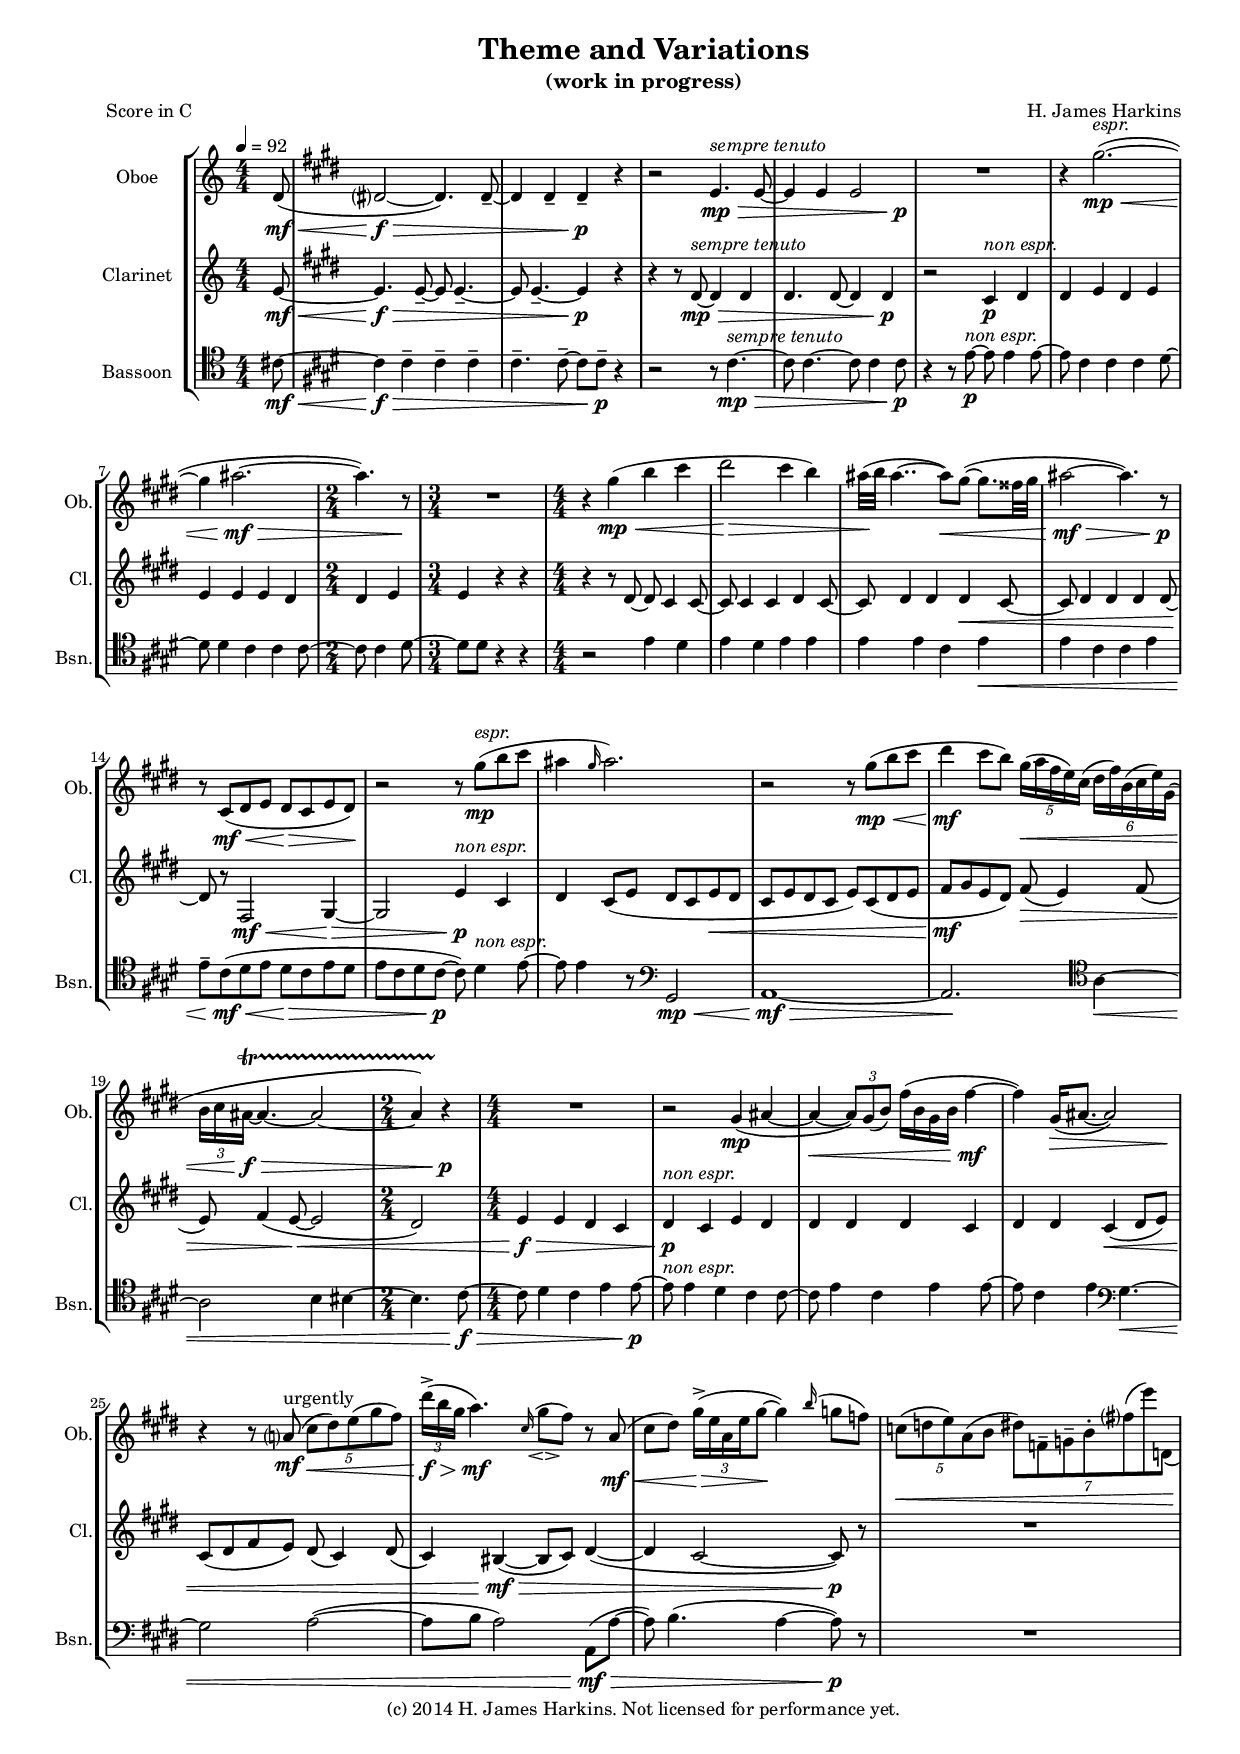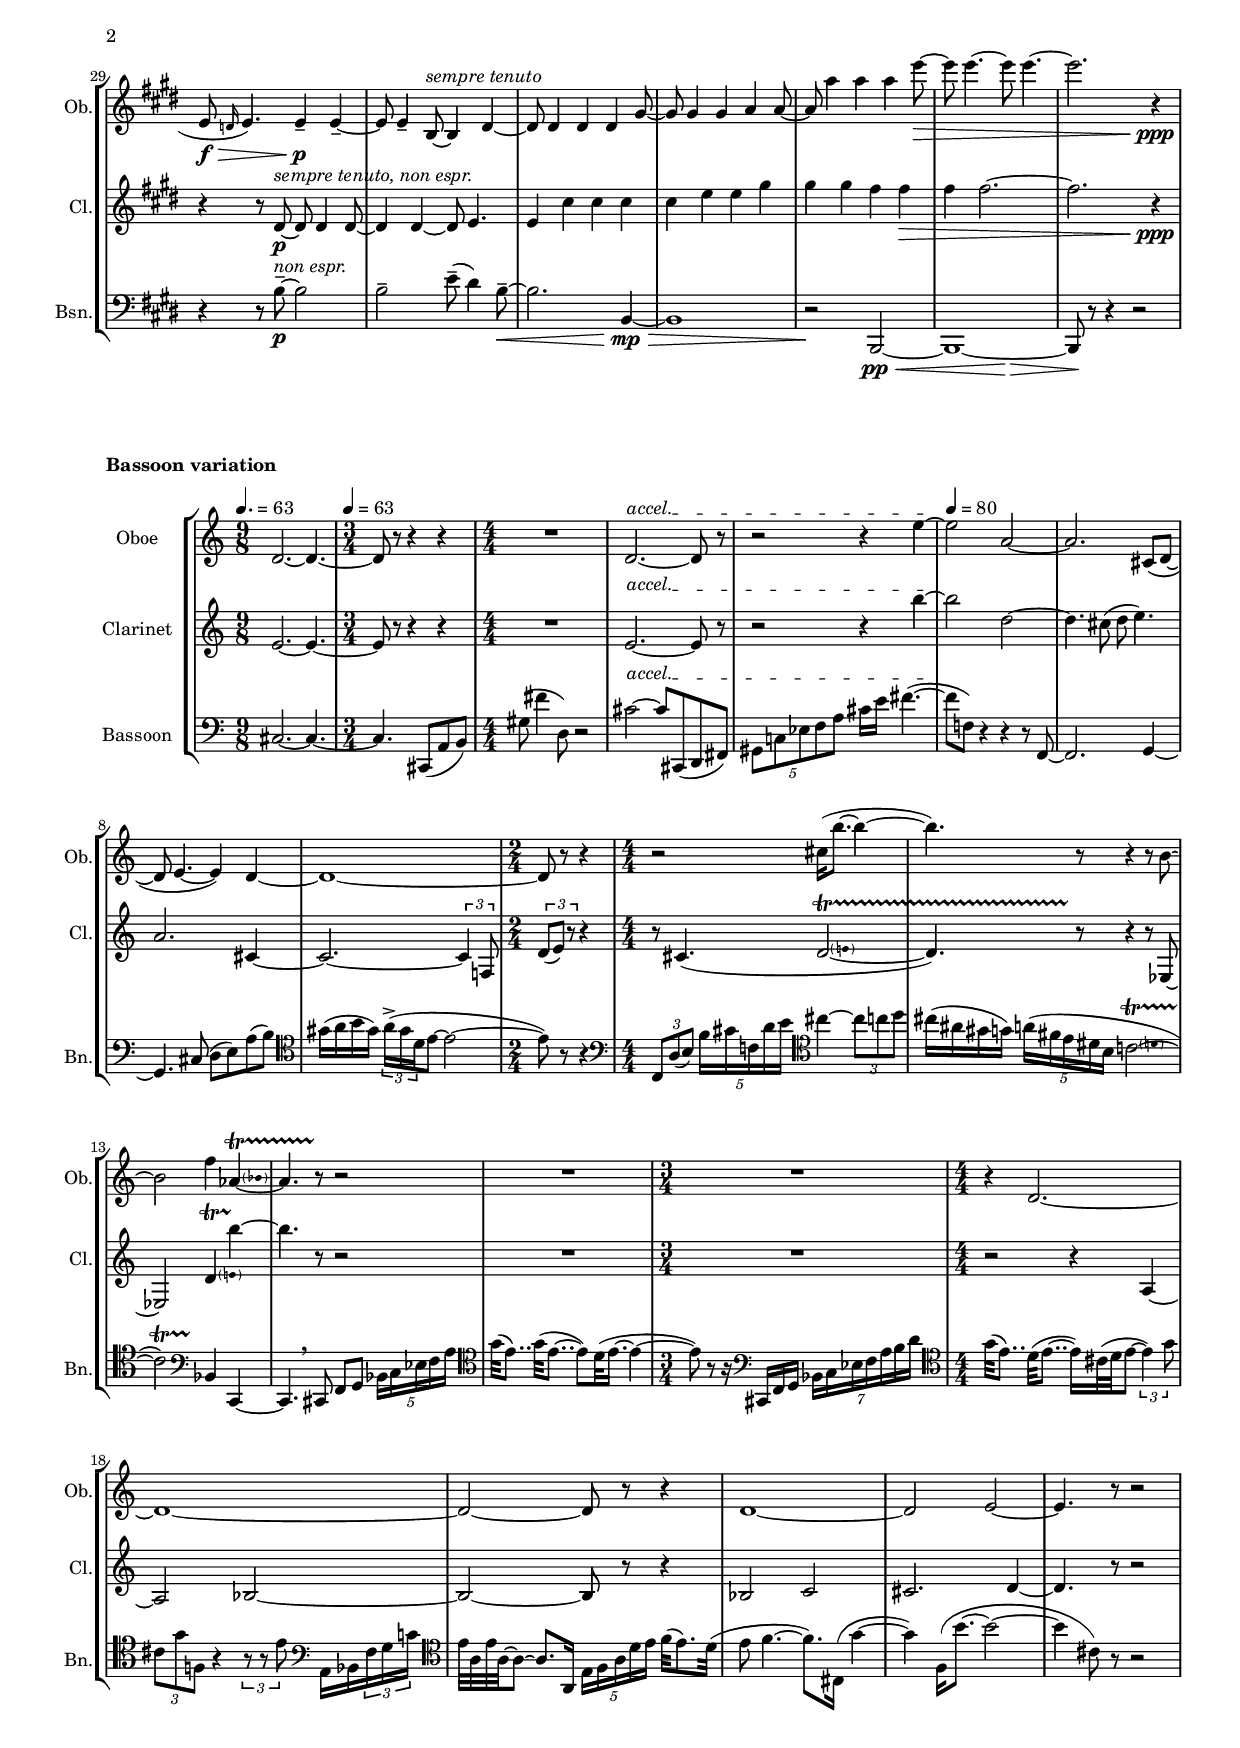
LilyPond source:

\version "2.18.2"
\include "english.ly"

\include "articulate.ly"

#(set-global-staff-size 16)

\paper {
  left-margin = 1.8\cm
  line-width = 18.2\cm
  right-margin = 1\cm
}

\header {
  title = "Theme and Variations"
  subtitle = "(work in progress)"
  composer = "H. James Harkins"
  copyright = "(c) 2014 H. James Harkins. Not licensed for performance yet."
  poet = "Score in C"
}

globalC = {
  \time 4/4 \numericTimeSignature
  \tempo 4 = 92
  \partial 8 s8 |
  \key cs \minor
  s1*7
  \time 2/4 s2
  \time 3/4 s2.
  \time 4/4 s1*10
  \time 2/4 s2
  \time 4/4 s1*15
}

sempreTenuto = \markup \italic "sempre tenuto"
nonEspr = \markup \italic "non espr."
espres = \markup \italic "espr."

\score {
  \new StaffGroup <<
    \new Staff \with {
      instrumentName = "Oboe"
      shortInstrumentName = "Ob."
    } <<
      \globalC
      \relative c' {
        \override Hairpin #'to-barline = ##f
        d8\mf\< (
        ds?2\f\> ~ ds4. ) ds8-- ~
        ds4 ds-- ds--\p r
        <<
          {
            r2 e4.^\sempreTenuto e8 ~
            e4 e e2
          }
          {
            s2 s2\mp\>
            s2.. s8\p
          }
        >>
        R1
        r4 gs'2.^\espres \mp\< ~ (
        gs4 as2.\mf\> ~
        as4. ) r8\!
        R2.
        r4 gs\mp\< ( b cs
        ds2\> cs4 b )
        as32\! ( b as4.. ~ as8 ) \< gs8 ~ ( gs8. fss32 gs
        as2\mf\> ~ as4. ) r8\p
        r8 cs,,\mf\< ( ds e ds\> cs e ds\! )
        r2 r8 gs'\mp ^\espres ( b cs
        as4 \grace gs16 as2. )
        r2 r8 gs\mp\< ( b cs 
        ds4\mf cs8 b )
        \tuplet 5/4 { gs16\< [ ( a fs e ) cs ] ( }
        \tuplet 6/4 { ds16 [ fs ) b, ( cs e ) %{ \shape #'((0 . 0) (0 . 0.5) (0 . 0.5) (0 . 0)) Slur %} gs, ] ( }
        | \tuplet 3/2 { b16 [ cs as16\f\> \startTrillSpan ~ ] } as4. ~ as2 ~
        as4 ) r4 \p \stopTrillSpan
        R1
        r2 gs4\mp ( as ~
        as ~ \< \tuplet 3/2 { as8 ) gs ( b ) } fs'16 ( b, gs b fs'4\mf ~
        fs ) <<
          { gs,16 ( as8. ~ as2 ) }
          { s4\> s4. s8\! }
        >>
        r4 r8 a?\mf ^"urgently" ( \tuplet 5/4 { cs8\< ds ) e ( gs fs ) }
        \tuplet 3/2 { ds'16->\f\> ( b gs } a4.\mf ) \grace cs,16 ^( gs'8_\espressivo fs\! ) r8 a,\mf\< (
        cs ds ) \tuplet 3/2 { gs16->\> ( e a, e' gs8 ~ \! } gs4 ) \grace b16 ^( g8 f8 )
        \tuplet 5/4 { c8\< ( d e ) a, ( b } \tuplet 7/4 { ds8 ) f,-- g-- b-. fs'? ( e'  ) d,, _( }
        e8\f\> \grace d16 e4. ) e4--\p e-- ~
        e8 e4-- b8 ~ ^\sempreTenuto b4 ds ~
        ds8 ds4 ds ds gs8 ~
        gs gs4 gs a a8 ~
        a a'4 a a e'8\> ~
        e e4. ~ e8 e4. ~
        e2. r4\ppp
      }
    >>
    \new Staff \with {
      instrumentName = "Clarinet"
      shortInstrumentName = "Cl."
    } <<
      \globalC
      \new Voice \with {
        \remove "Note_heads_engraver"
        \consists "Completion_heads_engraver"
        \remove "Rest_engraver"
        \consists "Completion_rest_engraver"
      } \relative c' {
        \override Hairpin #'to-barline = ##f
        e8\mf\< ~
        e4.\f\> e8-- ~ e8 e4.-- ~
        e8 e4.-- ~ e4\p r4
        r4 r8 ds\mp\> ^\sempreTenuto ~ ds4 ds
        ds4. ds8 ~ ds4 ds\p
        r2 cs4\p ^\nonEspr ds
        ds e ds e
        e e e ds
        ds e e r4 r4
        r4 r8 ds8 ~ ds8 cs4 cs %completion heads start here
        cs cs ds cs
        ds ds ds\< cs
        ds ds ds ds8 ~
        ds8\! r8 fs,2\mf\< gs4\> ~
        gs2 e'4\p ^\nonEspr cs4
        ds cs8 ( e ds cs e\< ds
        cs e ds cs e ) cs ( ds e
        fs\mf gs e ds ) fs8\> ( e4 ) fs8 (
        e8 ) fs4 ( e8\< ~ e2 % ds4 ~ % fs4 e8 ~
        ds2 ) 
        e4\f\> e ds cs
        ds\p ^\nonEspr cs e ds
        ds ds ds cs
        ds ds cs\< ( ds8 e )
        cs ( ds fs e ) ds ( cs4 ) ds8 (
        cs4 ) bs\mf\> ~ ( bs8 cs ) ds4 ~ (
        ds cs2 ~ cs8\p ) r8
        R1
        r4 r8 ds8\p ^\markup \italic "sempre tenuto, non espr." ~ ds ds4 ds8 ~
        ds4 ds ~ ds8 e4.
        e4 cs' cs cs
        cs e e gs
        gs gs fs fs\>
        fs fs2. ~
        fs2. r4\ppp
      }
    >>
    \new Staff \with {
      instrumentName = "Bassoon"
      shortInstrumentName = "Bsn."
    } <<
      \globalC
      \new Voice \with {
        \remove "Note_heads_engraver"
        \consists "Completion_heads_engraver"
        \remove "Rest_engraver"
        \consists "Completion_rest_engraver"
      } \relative c' {
        \override Hairpin #'to-barline = ##f
        \clef tenor
        cs8\mf\< ~
        cs4\f\> cs-- cs-- cs--
        cs4.-- cs8-- ~ cs cs--\p r4
        r2 r8 cs4.^\sempreTenuto \mp\> ~
        cs8 cs4. ~ cs8 cs4 cs8\p
        r4 r8 e8\p ^\nonEspr ~ e8 e4 e4 %completion heads
        cs4 cs cs ds
        ds cs cs cs
        cs ds ds8 r4 r4
        r2 e4 ds
        e ds e e
        e e cs e\<
        e cs cs e
        e8-- cs\mf\< ( ds e ds\> cs e ds
        e cs ds cs\p ~ cs ) ds4^\nonEspr e
        e4 r8 \clef bass gs,,2\mp\<
        a1\mf\> ~
        a2.\! \clef tenor a'4\< ~
        a2 b4 bs4 ~
        bs4. cs8\f\> ~
        cs8 ds4 cs e e8\p ~
        e8 ^\nonEspr e4 ds cs cs  %completion heads
        e cs e e
        cs e \clef bass gs,4.\< ~
        gs2 a ~ (
        a8 b a2 ) a,8\mf\> ( a' ~
        a ) b4. ( a4 ~ a8\p ) r8
        R1
        r4 r8 b8--\p ^\nonEspr ~ b2
        b2-- e8-- ( ds4 ) b8-- \< ~
        b2. b,4 \mp\> ~
        b1
        r2\! <<
          { b,2 ~
            b1 ~
            b8 r8 r4 r2
          }
          { s2\pp\<
            s2 s2\>
            s8\!
          }
        >>
      }
    >>
  >>
  \layout {
    \context { \Staff \RemoveEmptyStaves }
  }
  \midi {}
}


\markup \column {
  \vspace #1.5
  \bold "Bassoon variation"
  \vspace #0.5
}

globalD = {
  \numericTimeSignature
  \tempo 4. = 63
  \time 9/8 s8*9
  %\mark \markup { \fontsize #-2 { \note #"4." #1 "=" \note #"4" #1 } }
  \tempo 4 = 63
  \time 3/4 s2.
  \time 4/4 s1
  % I really want this as a \mark but, fml, lilypond says no, you can't
  \override TextSpanner.bound-details.left.text = \markup \italic "accel."
  s1\startTextSpan s2.. s8\stopTextSpan
  \tempo 4 = 80
  s1*4
  \time 2/4 s2
  \time 4/4 s1*5
  \time 3/4 s2.
  \time 4/4 s1*5
}

\score {
%  \unfoldRepeats \articulate
  <<
    \new StaffGroup <<
      \new Staff \with {
        instrumentName = "Oboe"
        shortInstrumentName = "Ob."
      } <<
        \globalD
        \relative c' {
          d2. ~ d4. ~
          d8 r r4 r
          R1
          d2. ~ d8 r8
          r2 r4 e'4 ~
          e2 a,2 ~
          a2. cs,8 ( d ~
          d e4. ~ e4 ) d4 ~
          d1 ~
          d8 r8 r4
          r2 cs'16 ( b'8. ~ b4 ~
          b4. ) r8 r4 r8 b, ~
          \override TrillPitchAccidental.avoid-slur = #'inside
          b2 f'4 \pitchedTrill af,4\startTrillSpan ~ bf
          af4. r8\stopTrillSpan r2
          R1 R2.
          r4 d,2. ~
          d1 ~
          d2 ~ d8 r8 r4
          d1 ~
          d2 e2 ~
          e4. r8 r2
        }
      >>
      \new Staff \with {
        instrumentName = "Clarinet"
        shortInstrumentName = "Cl."
      } <<
        \globalD
        \relative c' {
          e2. ~ e4. ~
          e8 r8 r4 r4
          R1
          e2. ~ e8 r8
          r2 r4 b''4 ~
          b2 d, ~
          d4. cs8 ( d e4. )
          a,2. cs,4 ~
          cs2. ~ \tupletSpan 4 \tuplet 3/2 { cs4 f,!8 d' ( e ) r8 } \tupletSpan \default
          r4
          % r8. d16 ( \tuplet 7/4 { e16 d e d e d e } 
          \override TrillPitchAccidental.avoid-slur = #'inside
          r8 cs4. (
          \pitchedTrill d2\startTrillSpan ~ e
          d4. ) r8\stopTrillSpan r4 r8 ef, ~
          ef2 \pitchedTrill d'4\startTrillSpan e b''4\stopTrillSpan ~
          b4. r8 r2
          R1 R2.
          r2 r4 a,,4 ~
          a2 bf2 ~
          bf2 ~ bf8 r8 r4
          bf2 c2
          cs2. d4 ~ 
          d4. r8 r2
        }
      >>
      \new Staff \with {
        instrumentName = "Bassoon"
        shortInstrumentName = "Bn."
      } <<
        \globalD
        \relative c {
          \clef bass
          cs2. ~ cs4. ~
          cs4. cs,8 ( a' b )
          gs' ( fs'4 d,8 ) r2
          cs'2 ~ cs8 cs,, ( d fs )
          \tuplet 5/4 { gs8 c! ef f a } cs16 e fs4. ~ (
          fs8 f,! ) r4 r4 r8 f, ~
          f2. g4 ~
          g4. cs8 ( d e ) a ( b )
          \clef tenor gs'16 ( a b gs ) \tuplet 3/2 { a16-> ( gs d } e8 ~ e2 ~
          e8 ) r8 r4
          \clef bass \tuplet 3/2 { f,,8 d' ( e ) } \tuplet 5/4 { b'16 cs f,! d' e }
          \clef tenor cs'4 ~ \tuplet 3/2 { cs8 c d }
          \override TrillPitchAccidental.avoid-slur = #'inside
          cs16 ( as gs g ) \tuplet 5/4 { a16 ( fs e ds b } \pitchedTrill c!2\startTrillSpan ~ d
          c2 ) \clef bass bf,4\stopTrillSpan c, ~
          c4. \breathe cs8 f g \tuplet 5/4 { bf16 c ef f a }
          \clef tenor g'32 ( e8.. ) g32 ( e8.. ~ e8 ) d32 ( e16. ~ e4 ~
          e8 ) r8 r16 \clef bass cs,,16 f g \tuplet 7/4 { bf16 c ef f a b d }
          \clef tenor g32 ( e8.. ) d32 ( e8.. ~ e16 ) cs32 ( d e8 ~ \tuplet 3/2 { e4 ) g8 }
          \tuplet 3/2 { cs,8 g' f,! } r4 \tuplet 3/2 { r8 r8 e' } \clef bass a,,16 bf \tuplet 3/2 { f'16 g c }
          \clef tenor e32 a, e' a, ~ a8 ~ a8. a,16 \tuplet 5/4 { e'16 f a d e } f32 ( e8. ) d32 (
          e8 f4. ~ f8. )
          \shape #'((0 . -1) (-1 . 1) (0 . 0) (0 . 0)) Slur
          cs,16 ( g''4 ~
          g4 ) 
          \shape #'((0 . 2) (-2 . -1) (0 . -1.5) (0 . 0)) Slur
          f,16 ( b'8. ~ b2 ~
          b4 cs,8 ) r8 r2
        }
      >>
    >>
  >>
  \layout {
    \context { \Staff \RemoveEmptyStaves }
  }
%  \midi {}
}
